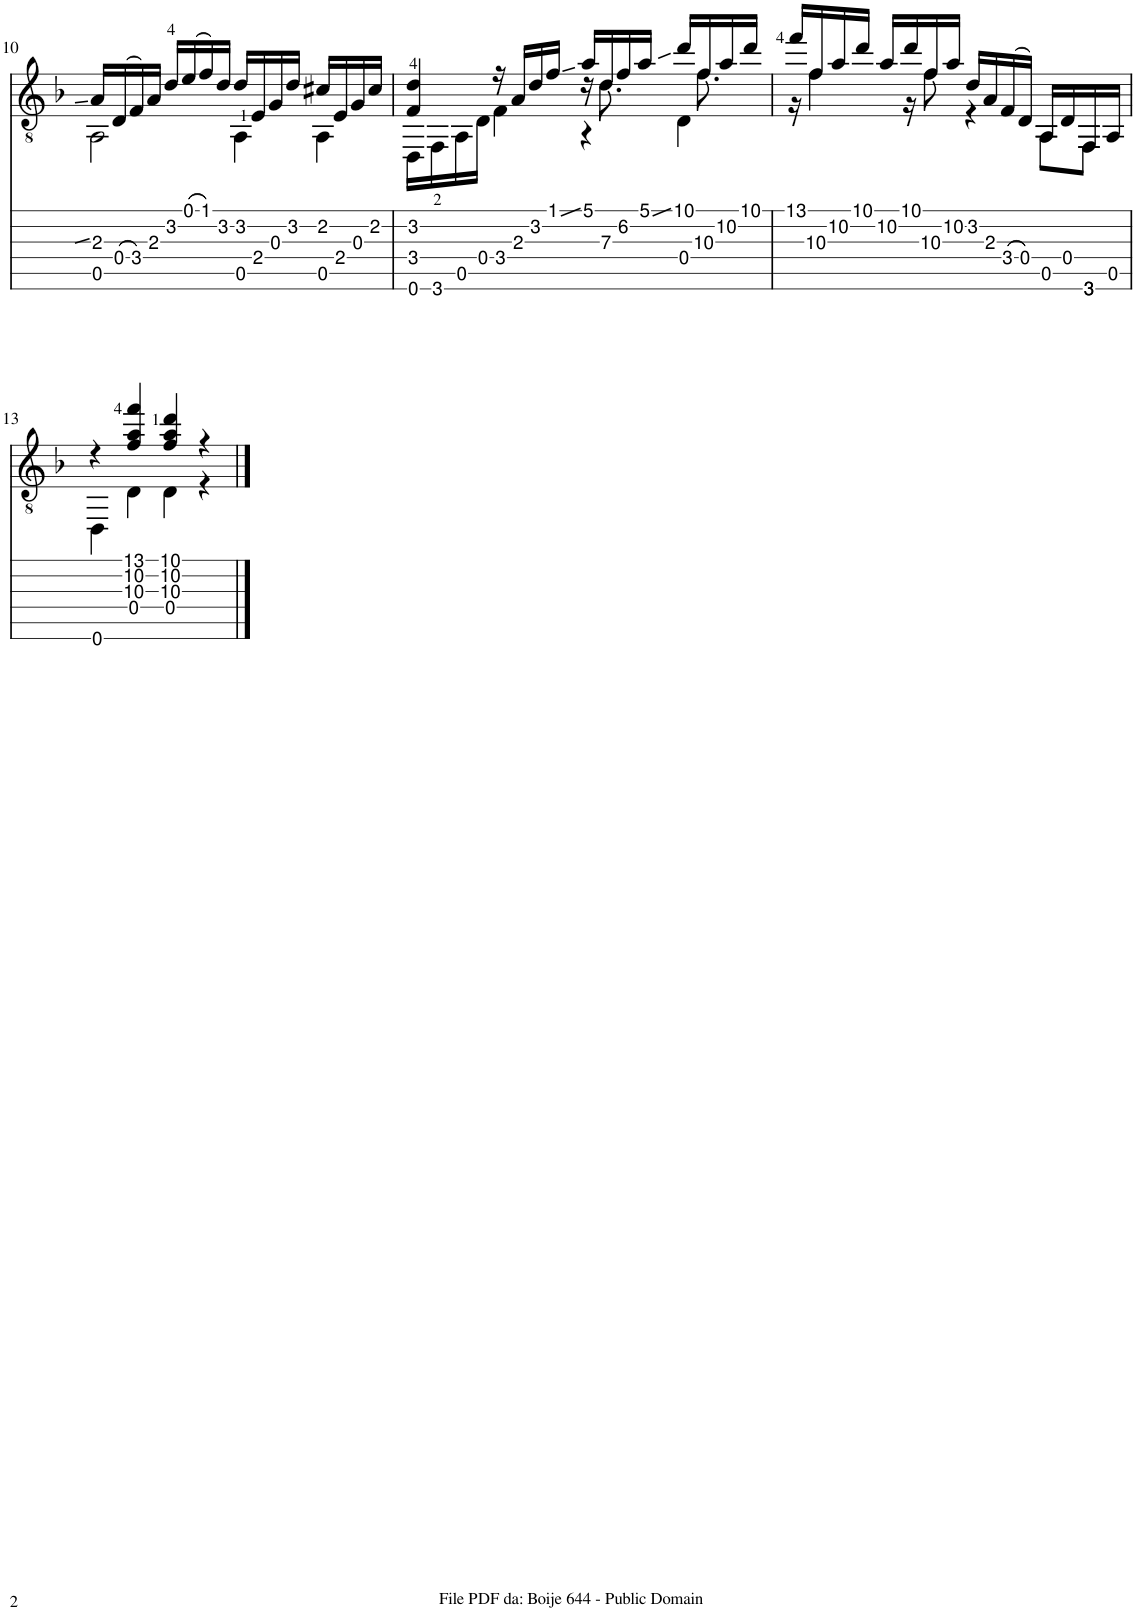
**kern	**kern
*part1	*part1
*staff2	*staff1
*I"Guitar	*
*I'Guit.	*
!!LO:PB:g=z
*	*clefGv2
*k[b-]	*k[b-]
*M4/4	*M4/4
=10	=10
*^	*^
16ALL	2AA	16A/LL	2AA\
16DJ	.	(16D/	.
16FL	.	16F/)	.
16AJJ	.	16A/JJ	.
16dLL	.	16d/LL	.
16eJ	.	(16e/	.
16fL	.	16f/)	.
16dJJ	.	16d/JJ	.
16dLL	4AA	16d/LL	4AA\
16EJ	.	16E/	.
16GL	.	16G/	.
16dJJ	.	16d/JJ	.
16c#LL	4AA	16c#X/LL	4AA\
16EJ	.	16E/	.
16GL	.	16G/	.
16c#JJ	.	16c#/JJ	.
=11	=11	=11	=11
*	*^	*	*^
4F 4d	16DDLL	2ryy	4F/ 4d/	16DD\LL	2ryy
.	16FFJ	.	.	16FF\	.
.	16AAL	.	.	16AA\	.
.	16DJJ	.	.	16D\JJ	.
16r	4F	.	16r	4F\	.
16ALL	.	.	16A/LL	.	.
16d	.	.	16d/	.	.
16fJJ	.	.	16f/JJ	.	.
16aLL	16r	4r	16a/LL	16r	4r
16dJ	8.d	.	16d/	8.d\	.
16fL	.	.	16f/	.	.
16aJJ	.	.	16a/JJ	.	.
16ddLL	16ryy	4D	16dd/LL	16ryy	4D\
16fJ	8.f	.	16f/	8.f\	.
16aL	.	.	16a/	.	.
16ddJJ	.	.	16dd/JJ	.	.
*	*v	*v	*	*	*
*	*	*	*v	*v
=12	=12	=12	=12
16ffLL	16r	16ff/LL	16r
16fJ	4f	16f/	4f\
16aL	.	16a/	.
16ddJJ	.	16dd/JJ	.
16aLL	.	16a/LL	.
16ddJ	16r	16dd/	16r
16fL	8f	16f/	8f\
16aJJ	.	16a/JJ	.
16dLL	4r	16d/LL	4r
16AJ	.	16A/	.
16FL	.	(16F/	.
16DJJ	.	16D/JJ)	.
16AALL	8AAL	16AA/LL	8AA\L
16DJ	.	16D/	.
16FFL	8FFJ	16FF/	8FF\J
16AAJJ	.	16AA/JJ	.
!!LO:LB:g=z	!!
=13	=13	=13	=13
4r	4DD	4r	4DD\
4f 4a 4ff	4D	4f/ 4a/ 4ff/	4D\
4f 4a 4dd	4D	4f/ 4a/ 4dd/	4D\
4r	4r	4r	4r
*v	*v	*	*
*	*v	*v
==	==
*-	*-
